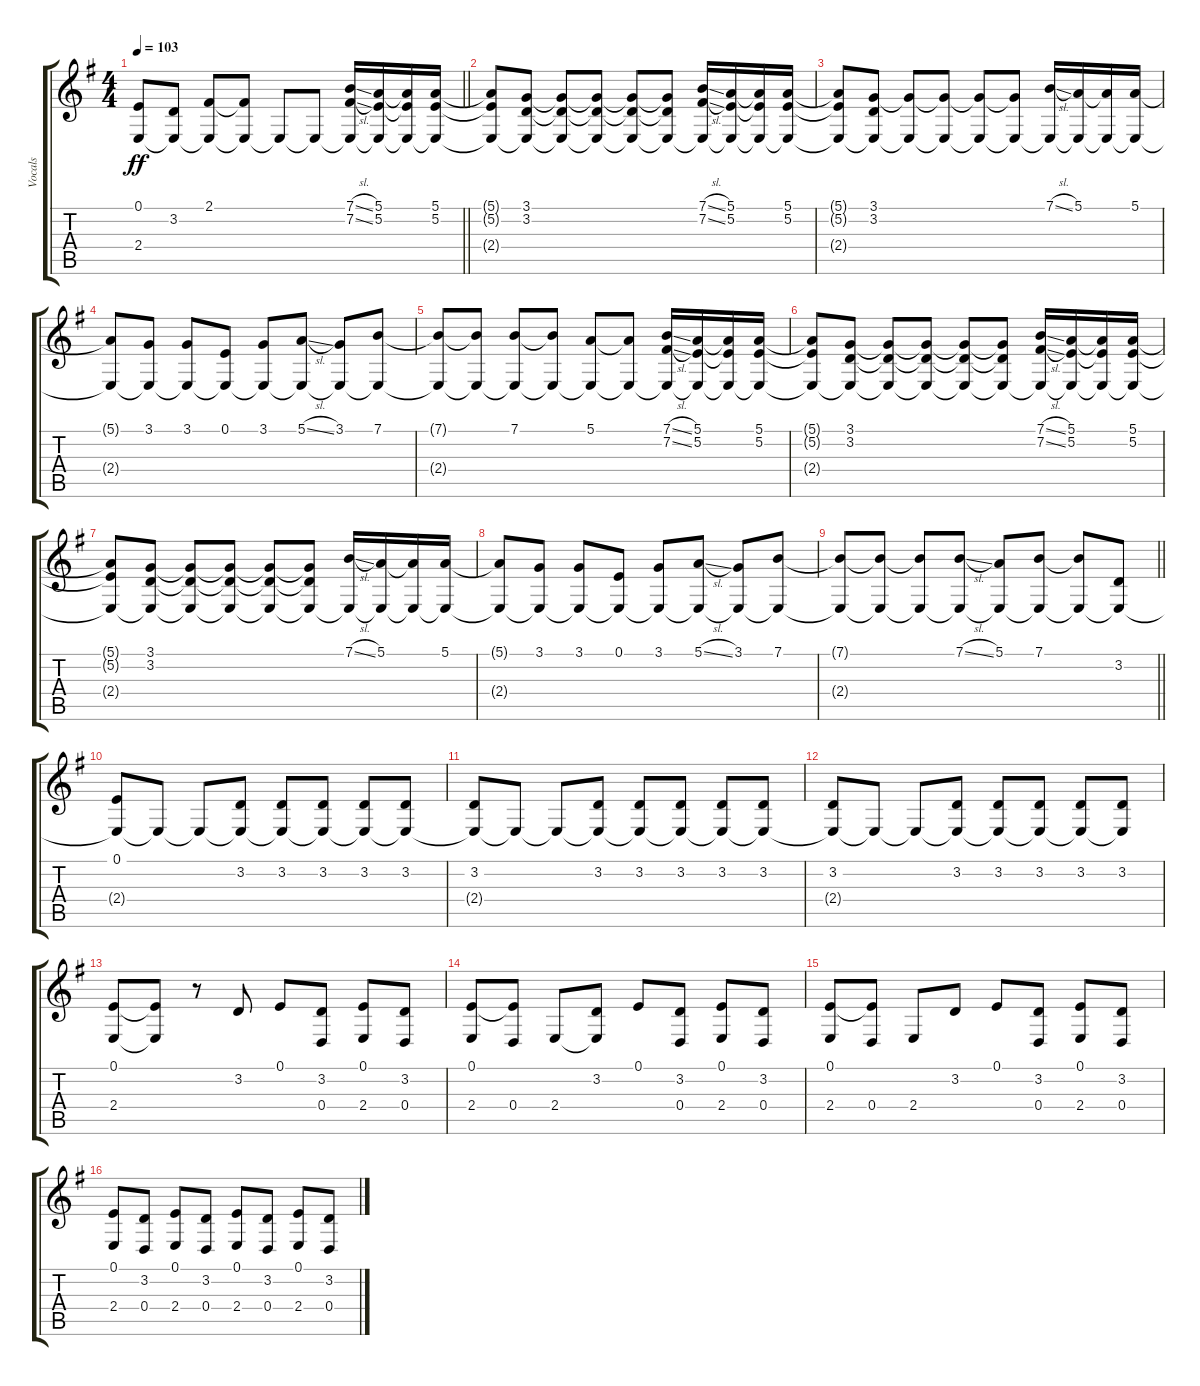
\track ("Vocals" "Vocals") {instrument tenorsax}
\staff {score tabs}
\tuning (E4 B3 G3 D3 A2 E2) {hide}
\ts (4 4)
\tempo 103
\clef g2
\barLineRight lightlight
\ks eminor
(0.1 2.4{t}).8{dy ff} (3.2 2.4{t}).8 (2.1 2.4{t}).8 (2.1{t} 2.4{t}).8 2.4{t}.8 2.4{t}.8 (7.1{sl} 7.2{sl} 2.4{t}).16 (5.1 5.2 2.4{t}).16 (5.1{t} 5.2{t} 2.4{t}).16 (5.1 5.2 2.4{t}).16 |
(5.1{t} 5.2{t} 2.4{t}).8 (3.1 3.2 2.4{t}).8 (3.1{t} 3.2{t} 2.4{t}).8 (3.1{t} 3.2{t} 2.4{t}).8 (3.1{t} 3.2{t} 2.4{t}).8 (3.1{t} 3.2{t} 2.4{t}).8 (7.1{sl} 7.2{sl} 2.4{t}).16 (5.1 5.2 2.4{t}).16 (5.1{t} 5.2{t} 2.4{t}).16 (5.1 5.2 2.4{t}).16 |
(5.1{t} 5.2{t} 2.4{t}).8 (3.1 3.2 2.4{t}).8 (3.1{t} 2.4{t}).8 (3.1{t} 2.4{t}).8 (3.1{t} 2.4{t}).8 (3.1{t} 2.4{t}).8 (7.1{sl} 2.4{t}).16 (5.1 2.4{t}).16 (5.1{t} 2.4{t}).16 (5.1 2.4{t}).16 |
(5.1{t} 2.4{t}).8 (3.1 2.4{t}).8 (3.1 2.4{t}).8 (0.1 2.4{t}).8 (3.1 2.4{t}).8 (5.1{sl} 2.4{t}).8 (3.1 2.4{t}).8 (7.1 2.4{t}).8 |
(7.1{t} 2.4{t}).8 (7.1{t} 2.4{t}).8 (7.1 2.4{t}).8 (7.1{t} 2.4{t}).8 (5.1 2.4{t}).8 (5.1{t} 2.4{t}).8 (7.1{sl} 7.2{sl} 2.4{t}).16 (5.1 5.2 2.4{t}).16 (5.1{t} 5.2{t} 2.4{t}).16 (5.1 5.2 2.4{t}).16 |
(5.1{t} 5.2{t} 2.4{t}).8 (3.1 3.2 2.4{t}).8 (3.1{t} 3.2{t} 2.4{t}).8 (3.1{t} 3.2{t} 2.4{t}).8 (3.1{t} 3.2{t} 2.4{t}).8 (3.1{t} 3.2{t} 2.4{t}).8 (7.1{sl} 7.2{sl} 2.4{t}).16 (5.1 5.2 2.4{t}).16 (5.1{t} 5.2{t} 2.4{t}).16 (5.1 5.2 2.4{t}).16 |
(5.1{t} 5.2{t} 2.4{t}).8 (3.1 3.2 2.4{t}).8 (3.1{t} 3.2{t} 2.4{t}).8 (3.1{t} 3.2{t} 2.4{t}).8 (3.1{t} 3.2{t} 2.4{t}).8 (3.1{t} 3.2{t} 2.4{t}).8 (7.1{sl} 2.4{t}).16 (5.1 2.4{t}).16 (5.1{t} 2.4{t}).16 (5.1 2.4{t}).16 |
(5.1{t} 2.4{t}).8 (3.1 2.4{t}).8 (3.1 2.4{t}).8 (0.1 2.4{t}).8 (3.1 2.4{t}).8 (5.1{sl} 2.4{t}).8 (3.1 2.4{t}).8 (7.1 2.4{t}).8 |
\barLineRight lightlight
(7.1{t} 2.4{t}).8 (7.1{t} 2.4{t}).8 (7.1{t} 2.4{t}).8 (7.1{sl} 2.4{t}).8 (5.1 2.4{t}).8 (7.1 2.4{t}).8 (7.1{t} 2.4{t}).8 (3.2 2.4{t}).8 |
(0.1 2.4{t}).8 2.4{t}.8 2.4{t}.8 (3.2 2.4{t}).8 (3.2 2.4{t}).8 (3.2 2.4{t}).8 (3.2 2.4{t}).8 (3.2 2.4{t}).8 |
(3.2 2.4{t}).8 2.4{t}.8 2.4{t}.8 (3.2 2.4{t}).8 (3.2 2.4{t}).8 (3.2 2.4{t}).8 (3.2 2.4{t}).8 (3.2 2.4{t}).8 |
(3.2 2.4{t}).8 2.4{t}.8 2.4{t}.8 (3.2 2.4{t}).8 (3.2 2.4{t}).8 (3.2 2.4{t}).8 (3.2 2.4{t}).8 (3.2 2.4{t}).8 |
(0.1 2.4).8 (0.1{t} 2.4{t}).8 r.8 3.2.8 0.1.8 (3.2 0.4).8 (0.1 2.4).8 (3.2 0.4).8 |
(0.1 2.4).8 (0.1{t} 0.4).8 2.4.8 (3.2 2.4{t}).8 0.1.8 (3.2 0.4).8 (0.1 2.4).8 (3.2 0.4).8 |
(0.1 2.4).8 (0.1{t} 0.4).8 2.4.8 3.2.8 0.1.8 (3.2 0.4).8 (0.1 2.4).8 (3.2 0.4).8 |
(0.1 2.4).8 (3.2 0.4).8 (0.1 2.4).8 (3.2 0.4).8 (0.1 2.4).8 (3.2 0.4).8 (0.1 2.4).8 (3.2 0.4).8
